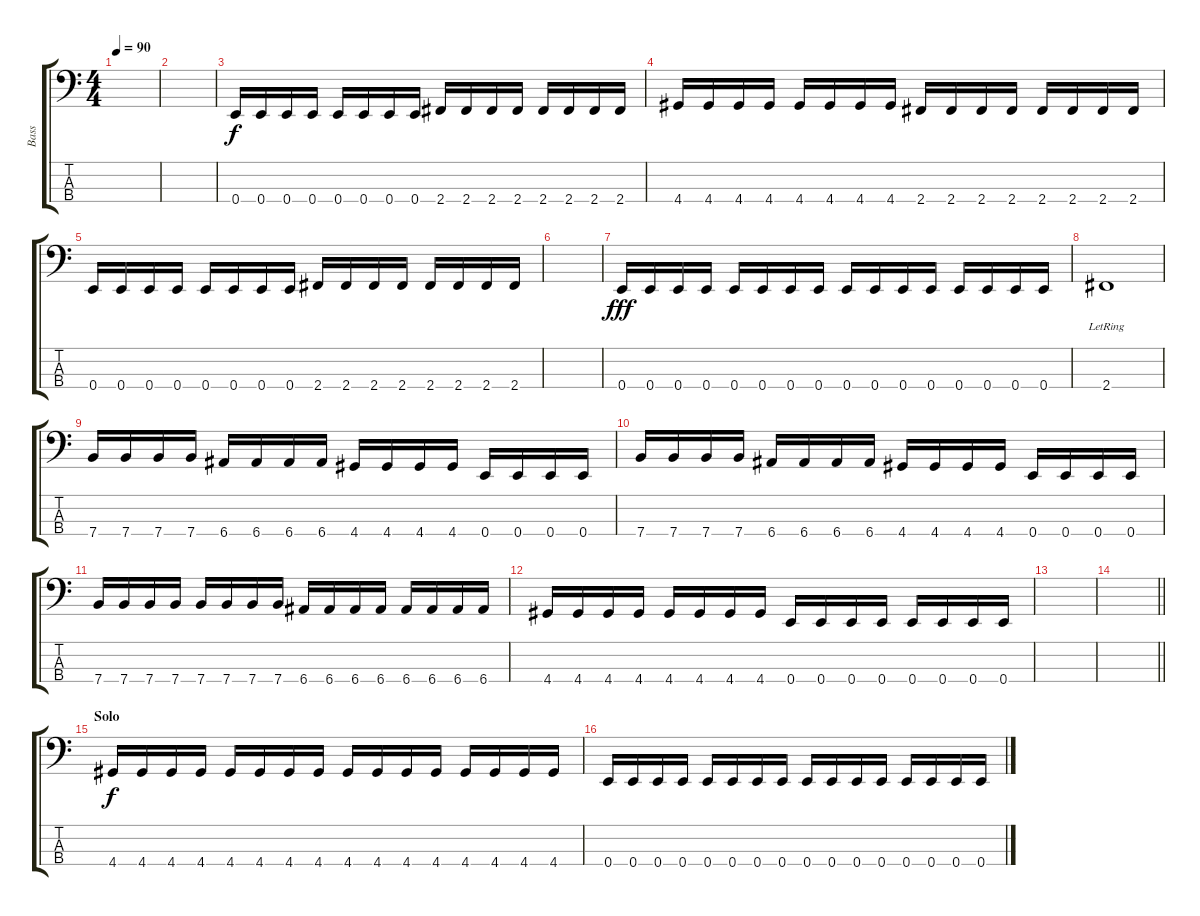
\track ("Bass" "Bass") {instrument electricbasspick}
\staff {score tabs}
\tuning (G2 D2 A1 E1) {hide}
\ts (4 4)
\tempo 90
\clef f4
\ks c
|
|
0.4.16 0.4.16 0.4.16 0.4.16 0.4.16 0.4.16 0.4.16 0.4.16 2.4.16 2.4.16 2.4.16 2.4.16 2.4.16 2.4.16 2.4.16 2.4.16 |
4.4.16 4.4.16 4.4.16 4.4.16 4.4.16 4.4.16 4.4.16 4.4.16 2.4.16 2.4.16 2.4.16 2.4.16 2.4.16 2.4.16 2.4.16 2.4.16 |
0.4.16 0.4.16 0.4.16 0.4.16 0.4.16 0.4.16 0.4.16 0.4.16 2.4.16 2.4.16 2.4.16 2.4.16 2.4.16 2.4.16 2.4.16 2.4.16 |
|
0.4.16{dy fff} 0.4.16 0.4.16 0.4.16 0.4.16 0.4.16 0.4.16 0.4.16 0.4.16 0.4.16 0.4.16 0.4.16 0.4.16 0.4.16 0.4.16 0.4.16 |
2.4{lr}.1 |
7.4.16 7.4.16 7.4.16 7.4.16 6.4.16 6.4.16 6.4.16 6.4.16 4.4.16 4.4.16 4.4.16 4.4.16 0.4.16 0.4.16 0.4.16 0.4.16 |
7.4.16 7.4.16 7.4.16 7.4.16 6.4.16 6.4.16 6.4.16 6.4.16 4.4.16 4.4.16 4.4.16 4.4.16 0.4.16 0.4.16 0.4.16 0.4.16 |
7.4.16 7.4.16 7.4.16 7.4.16 7.4.16 7.4.16 7.4.16 7.4.16 6.4.16 6.4.16 6.4.16 6.4.16 6.4.16 6.4.16 6.4.16 6.4.16 |
4.4.16 4.4.16 4.4.16 4.4.16 4.4.16 4.4.16 4.4.16 4.4.16 0.4.16 0.4.16 0.4.16 0.4.16 0.4.16 0.4.16 0.4.16 0.4.16 |
|
\barLineRight lightlight
|
\section ("" "Solo")
4.4.16{dy f} 4.4.16 4.4.16 4.4.16 4.4.16 4.4.16 4.4.16 4.4.16 4.4.16 4.4.16 4.4.16 4.4.16 4.4.16 4.4.16 4.4.16 4.4.16 |
0.4.16 0.4.16 0.4.16 0.4.16 0.4.16 0.4.16 0.4.16 0.4.16 0.4.16 0.4.16 0.4.16 0.4.16 0.4.16 0.4.16 0.4.16 0.4.16
